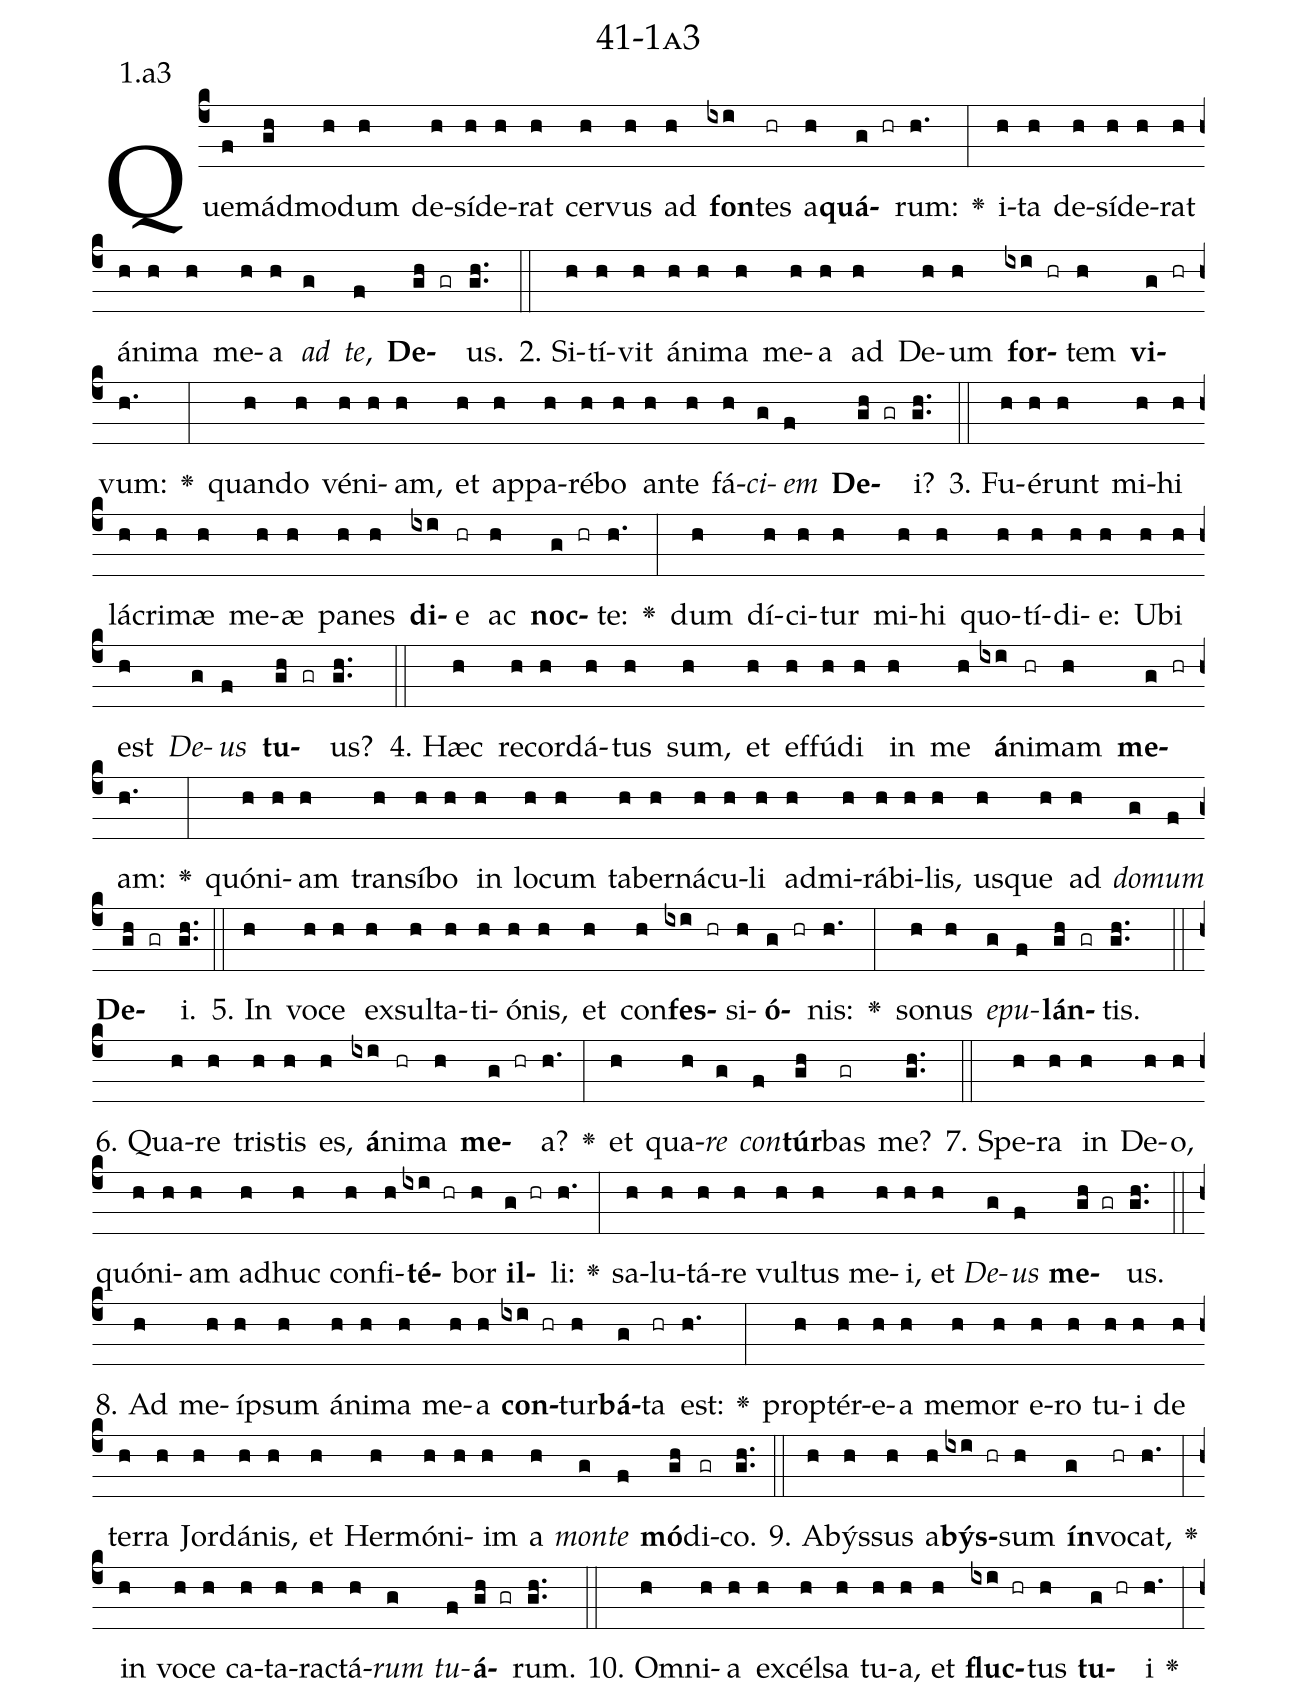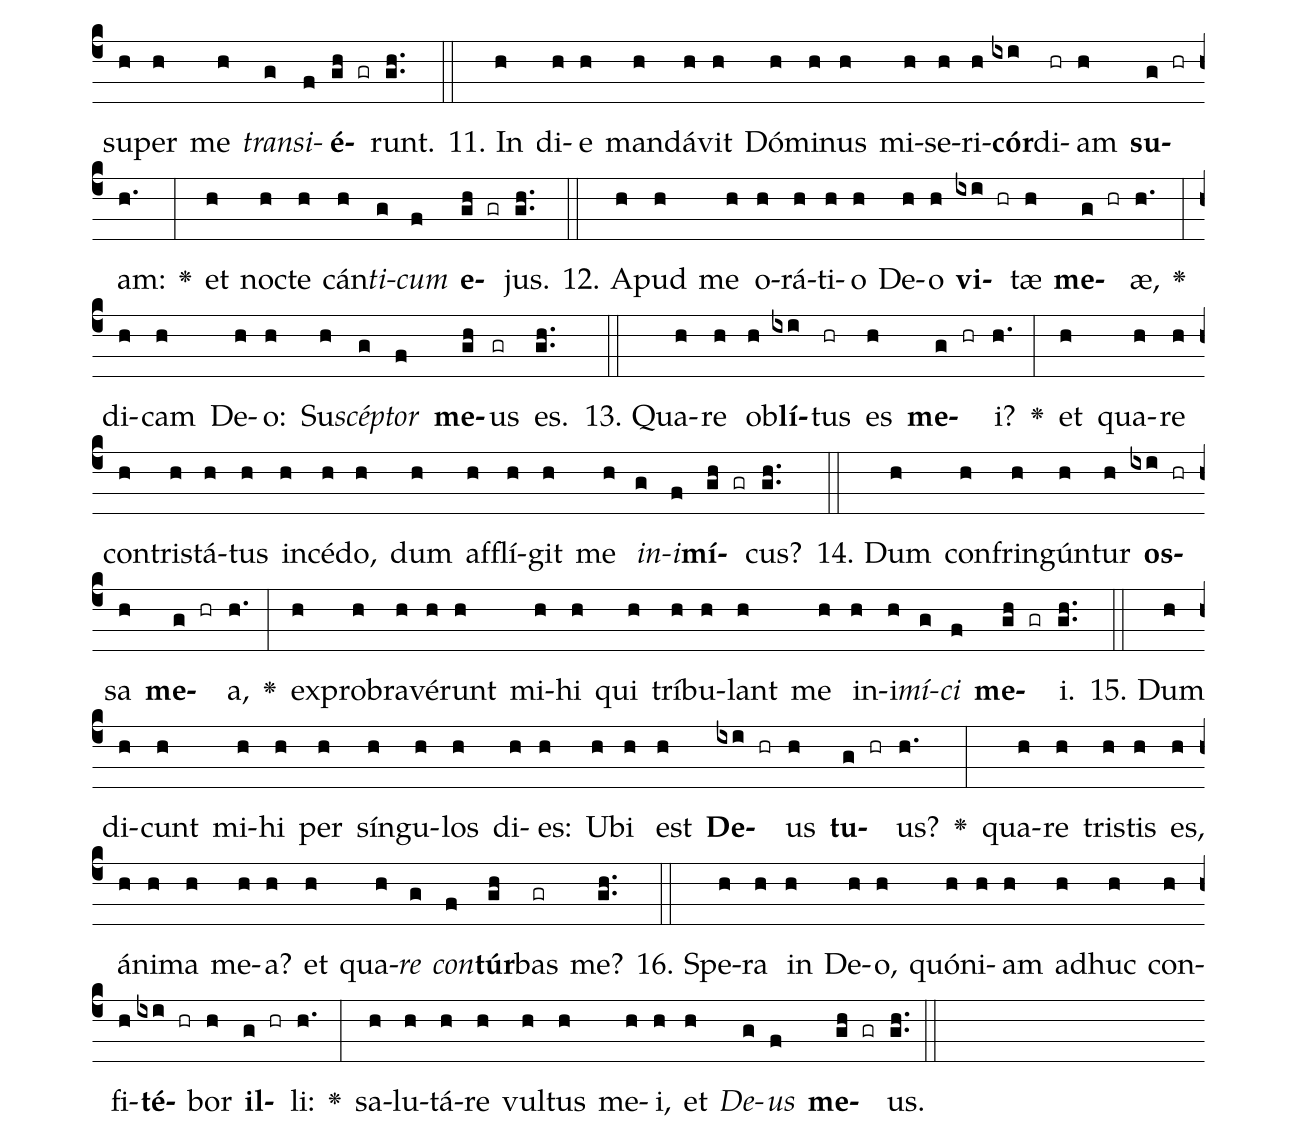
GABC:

name: 41-1a3;
annotation: 1.a3;
%%
(c4)Quem(f)ád(gh)mo(h)dum(h) de(h)sí(h)de(h)rat(h) cer(h)vus(h) ad(h) <b>fon</b>(ixi)tes(hr) a(h)<b>quá</b>(g hr)rum:(h.) <v>\greheightstar</v>(:) i(h)ta(h) de(h)sí(h)de(h)rat(h) á(h)ni(h)ma(h) me(h)a(h) <i>ad</i>(g) <i>te</i>,(f) <b>De</b>(gh gr)us.(gh..) (::)
2. Si(h)tí(h)vit(h) á(h)ni(h)ma(h) me(h)a(h) ad(h) De(h)um(h) <b>for</b>(ixi hr)tem(h) <b>vi</b>(g hr)vum:(h.) <v>\greheightstar</v>(:) quan(h)do(h) vé(h)ni(h)am,(h) et(h) ap(h)pa(h)ré(h)bo(h) an(h)te(h) fá(h)<i>ci</i>(g)<i>em</i>(f) <b>De</b>(gh gr)i?(gh..) (::)
3. Fu(h)é(h)runt(h) mi(h)hi(h) lá(h)cri(h)mæ(h) me(h)æ(h) pa(h)nes(h) <b>di</b>(ixi)e(hr) ac(h) <b>noc</b>(g hr)te:(h.) <v>\greheightstar</v>(:) dum(h) dí(h)ci(h)tur(h) mi(h)hi(h) quo(h)tí(h)di(h)e:(h) U(h)bi(h) est(h) <i>De</i>(g)<i>us</i>(f) <b>tu</b>(gh gr)us?(gh..) (::)
4. Hæc(h) re(h)cor(h)dá(h)tus(h) sum,(h) et(h) ef(h)fú(h)di(h) in(h) me(h) <b>á</b>(ixi)ni(hr)mam(h) <b>me</b>(g hr)am:(h.) <v>\greheightstar</v>(:) quón(h)i(h)am(h) trans(h)í(h)bo(h) in(h) lo(h)cum(h) ta(h)ber(h)ná(h)cu(h)li(h) ad(h)mi(h)rá(h)bi(h)lis,(h) us(h)que(h) ad(h) <i>do</i>(g)<i>mum</i>(f) <b>De</b>(gh gr)i.(gh..) (::)
5. In(h) vo(h)ce(h) ex(h)sul(h)ta(h)ti(h)ó(h)nis,(h) et(h) con(h)<b>fes</b>(ixi hr)si(h)<b>ó</b>(g hr)nis:(h.) <v>\greheightstar</v>(:) so(h)nus(h) <i>e</i>(g)<i>pu</i>(f)<b>lán</b>(gh gr)tis.(gh..) (::)
6. Qua(h)re(h) tris(h)tis(h) es,(h) <b>á</b>(ixi)ni(hr)ma(h) <b>me</b>(g hr)a?(h.) <v>\greheightstar</v>(:) et(h) qua(h)<i>re</i>(g) <i>con</i>(f)<b>túr</b>(gh)bas(gr) me?(gh..) (::)
7. Spe(h)ra(h) in(h) De(h)o,(h) quón(h)i(h)am(h) ad(h)huc(h) con(h)fi(h)<b>té</b>(ixi hr)bor(h) <b>il</b>(g hr)li:(h.) <v>\greheightstar</v>(:) sa(h)lu(h)tá(h)re(h) vul(h)tus(h) me(h)i,(h) et(h) <i>De</i>(g)<i>us</i>(f) <b>me</b>(gh gr)us.(gh..) (::)
8. Ad(h) me(h)íp(h)sum(h) á(h)ni(h)ma(h) me(h)a(h) <b>con</b>(ixi hr)tur(h)<b>bá</b>(g)ta(hr) est:(h.) <v>\greheightstar</v>(:) prop(h)tér(h)e(h)a(h) me(h)mor(h) e(h)ro(h) tu(h)i(h) de(h) ter(h)ra(h) Jor(h)dá(h)nis,(h) et(h) Her(h)mó(h)ni(h)im(h) a(h) <i>mon</i>(g)<i>te</i>(f) <b>mó</b>(gh)di(gr)co.(gh..) (::)
9. A(h)býs(h)sus(h) a(h)<b>býs</b>(ixi hr)sum(h) <b>ín</b>(g)vo(hr)cat,(h.) <v>\greheightstar</v>(:) in(h) vo(h)ce(h) ca(h)ta(h)rac(h)tá(h)<i>rum</i>(g) <i>tu</i>(f)<b>á</b>(gh gr)rum.(gh..) (::)
10. Om(h)ni(h)a(h) ex(h)cél(h)sa(h) tu(h)a,(h) et(h) <b>fluc</b>(ixi hr)tus(h) <b>tu</b>(g hr)i(h.) <v>\greheightstar</v>(:) su(h)per(h) me(h) <i>trans</i>(g)<i>i</i>(f)<b>é</b>(gh gr)runt.(gh..) (::)
11. In(h) di(h)e(h) man(h)dá(h)vit(h) Dó(h)mi(h)nus(h) mi(h)se(h)ri(h)<b>cór</b>(ixi)di(hr)am(h) <b>su</b>(g hr)am:(h.) <v>\greheightstar</v>(:) et(h) noc(h)te(h) cán(h)<i>ti</i>(g)<i>cum</i>(f) <b>e</b>(gh gr)jus.(gh..) (::)
12. A(h)pud(h) me(h) o(h)rá(h)ti(h)o(h) De(h)o(h) <b>vi</b>(ixi hr)tæ(h) <b>me</b>(g hr)æ,(h.) <v>\greheightstar</v>(:) di(h)cam(h) De(h)o:(h) Su(h)<i>scép</i>(g)<i>tor</i>(f) <b>me</b>(gh)us(gr) es.(gh..) (::)
13. Qua(h)re(h) ob(h)<b>lí</b>(ixi)tus(hr) es(h) <b>me</b>(g hr)i?(h.) <v>\greheightstar</v>(:) et(h) qua(h)re(h) con(h)tris(h)tá(h)tus(h) in(h)cé(h)do,(h) dum(h) af(h)flí(h)git(h) me(h) <i>in</i>(g)<i>i</i>(f)<b>mí</b>(gh gr)cus?(gh..) (::)
14. Dum(h) con(h)frin(h)gún(h)tur(h) <b>os</b>(ixi hr)sa(h) <b>me</b>(g hr)a,(h.) <v>\greheightstar</v>(:) ex(h)pro(h)bra(h)vé(h)runt(h) mi(h)hi(h) qui(h) trí(h)bu(h)lant(h) me(h) in(h)i(h)<i>mí</i>(g)<i>ci</i>(f) <b>me</b>(gh gr)i.(gh..) (::)
15. Dum(h) di(h)cunt(h) mi(h)hi(h) per(h) sín(h)gu(h)los(h) di(h)es:(h) U(h)bi(h) est(h) <b>De</b>(ixi hr)us(h) <b>tu</b>(g hr)us?(h.) <v>\greheightstar</v>(:) qua(h)re(h) tris(h)tis(h) es,(h) á(h)ni(h)ma(h) me(h)a?(h) et(h) qua(h)<i>re</i>(g) <i>con</i>(f)<b>túr</b>(gh)bas(gr) me?(gh..) (::)
16. Spe(h)ra(h) in(h) De(h)o,(h) quón(h)i(h)am(h) ad(h)huc(h) con(h)fi(h)<b>té</b>(ixi hr)bor(h) <b>il</b>(g hr)li:(h.) <v>\greheightstar</v>(:) sa(h)lu(h)tá(h)re(h) vul(h)tus(h) me(h)i,(h) et(h) <i>De</i>(g)<i>us</i>(f) <b>me</b>(gh gr)us.(gh..) (::)
